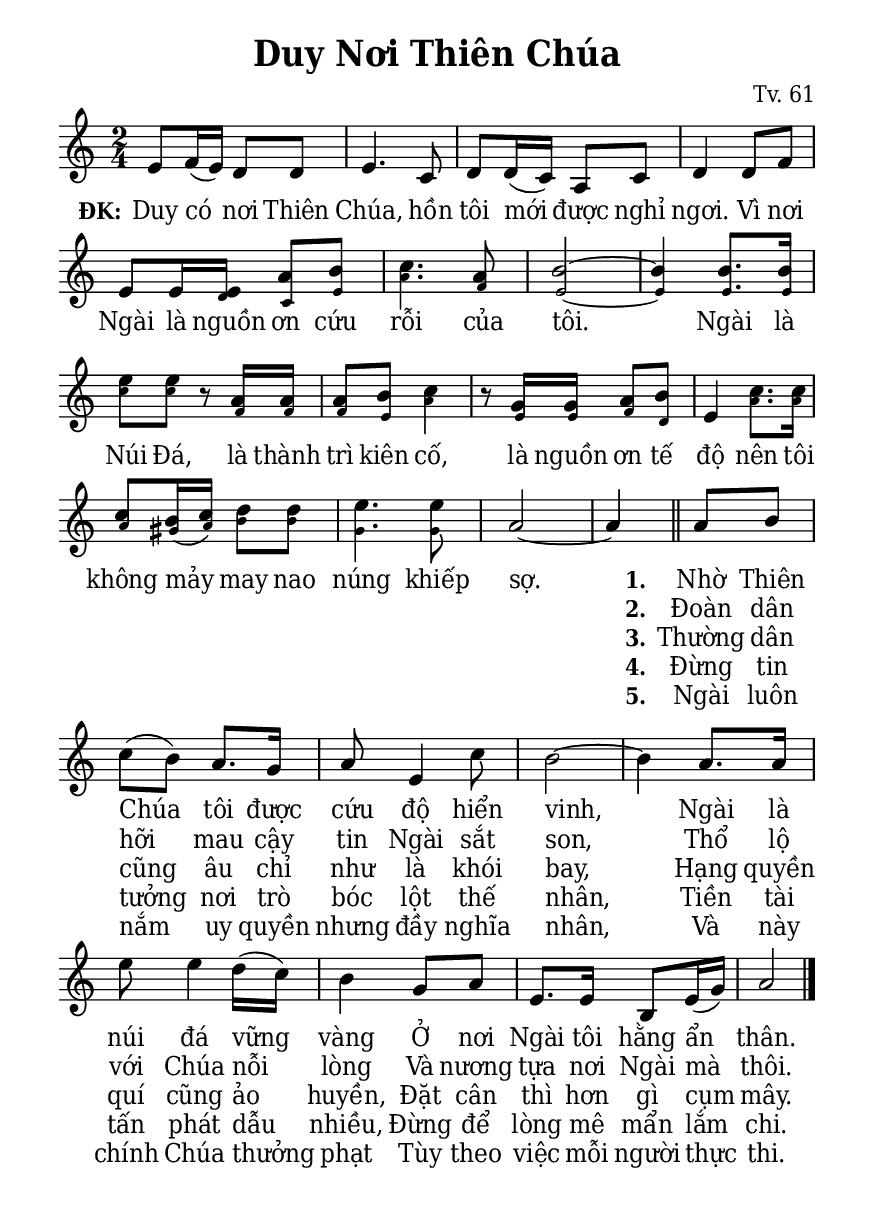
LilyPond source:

% Cài đặt chung\
\version "2.22.1"
\include "english.ly"

\header {
  title = "Duy Nơi Thiên Chúa"
  composer = "Tv. 61"
  %arranger = "Lm. Kim Long"
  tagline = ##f
}

% Nhạc phiên khúc
nhacPhienKhucSop = \relative c' {
  e8 f16 (e) d8 d |
  e4. c8 |
  d d16 (c) a8 c |
  d4 d8 f |
  e e16 e a8 b |
  c4. a8 |
  b2 ~ |
  b4 b8. b16 |
  e8 e r a,16 a |
  a8 b c4 |
  r8 g16 g a8 b |
  e,4 c'8. c16 |
  c8 b16 (c) d8 d |
  e4. e8 |
  a,2 ~ |
  a4 \bar "||"
  
  a8 b |
  c (b) a8. g16 |
  a8 e4 c'8 |
  b2 ~ |
  b4 a8. a16 |
  e'8 e4 d16 (c) |
  b4 g8 a |
  e8. e16 b8 e16 (g) |
  a2 \bar "|."
}

nhacPhienKhucAlto = \relative c' {
  e8 f16 (e) d8 d |
  e4. c8 |
  d d16 (c) a8 c |
  d4 d8 f |
  e e16 d c8 e |
  a4. f8 |
  e2 ~ |
  e4 e8. e16 |
  c'8 c r f,16 f |
  f8 e a4 |
  r8 e16 e f8 d |
  e4 a8. a16 |
  a8 gs16 (a) b8 b |
  g4. g8 |
  a2 ~ |
  a4
}

% Lời phiên khúc
loiPhienKhucSop = \lyrics {
  \set stanza = "ĐK:"
  Duy có nơi Thiên Chúa,
  hồn tôi mới được nghỉ ngơi.
  Vì nơi Ngài là nguồn ơn cứu rỗi của tôi.
  Ngài là Núi Đá, là thành trì kiên cố,
  là nguồn ơn tế độ
  nên tôi không mảy may nao núng khiếp sợ.
  <<
    {
      \set stanza = "1."
      Nhờ Thiên Chúa tôi được cứu độ hiển vinh,
      Ngài là núi đá vững vàng
      Ở nơi Ngài tôi hằng ẩn thân.
    }
    \new Lyrics {
	    \set associatedVoice = "beSop"
	    \set stanza = "2."
	    Đoàn dân hỡi mau cậy tin Ngài sắt son,
	    Thổ lộ với Chúa nỗi lòng
	    Và nương tựa nơi Ngài mà thôi.
    }
    \new Lyrics {
	    \set associatedVoice = "beSop"
	    \set stanza = "3."
	    Thường dân cũng âu chỉ như là khói bay,
	    Hạng quyền quí cũng ảo huyền,
	    Đặt cân thì hơn gì cụm mây.
    }
    \new Lyrics {
	    \set associatedVoice = "beSop"
	    \set stanza = "4."
	    Đừng tin tưởng nơi trò bóc lột thế nhân,
	    Tiền tài tấn phát dẫu nhiều,
	    Đừng để lòng mê mẩn lắm chi.
    }
    \new Lyrics {
	    \set associatedVoice = "beSop"
	    \set stanza = "5."
	    Ngài luôn nắm uy quyền nhưng đầy nghĩa nhân,
	    Và này chính Chúa thưởng phạt
	    Tùy theo việc mỗi người thực thi.
    }
  >>
}

% Dàn trang
\paper {
  #(set-paper-size "a5")
  top-margin = 5\mm
  bottom-margin = 5\mm
  left-margin = 10\mm
  right-margin = 10\mm
  indent = #0
  #(define fonts
	 (make-pango-font-tree "Deja Vu Serif Condensed"
	 		       "Deja Vu Serif Condensed"
			       "Deja Vu Serif Condensed"
			       (/ 20 20)))
  print-page-number = ##f
  %page-count = #1
}

TongNhip = {
  \key c \major \time 2/4
  \set Timing.beamExceptions = #'()
  \set Timing.baseMoment = #(ly:make-moment 1/4)
}

% Đổi kích thước nốt cho bè phụ
notBePhu =
#(define-music-function (font-size music) (number? ly:music?)
   (for-some-music
     (lambda (m)
       (if (music-is-of-type? m 'rhythmic-event)
           (begin
             (set! (ly:music-property m 'tweaks)
                   (cons `(font-size . ,font-size)
                         (ly:music-property m 'tweaks)))
             #t)
           #f))
     music)
   music)

\score {
  \new ChoirStaff <<
    \new Staff \with {
        \consists "Merge_rests_engraver"
        printPartCombineTexts = ##f
      }
      <<
      \new Voice \TongNhip \partCombine 
        \nhacPhienKhucSop
        \notBePhu -3 { \nhacPhienKhucAlto }
      \new NullVoice = beSop \nhacPhienKhucSop
      \new Lyrics \lyricsto beSop \loiPhienKhucSop
      >>
  >>
  \layout {
    %\override Staff.TimeSignature.transparent = ##t
    \override Lyrics.LyricSpace.minimum-distance = #0.5
    \override Score.BarNumber.break-visibility = ##(#f #f #f)
    \override Score.SpacingSpanner.uniform-stretching = ##t
  } 
}
